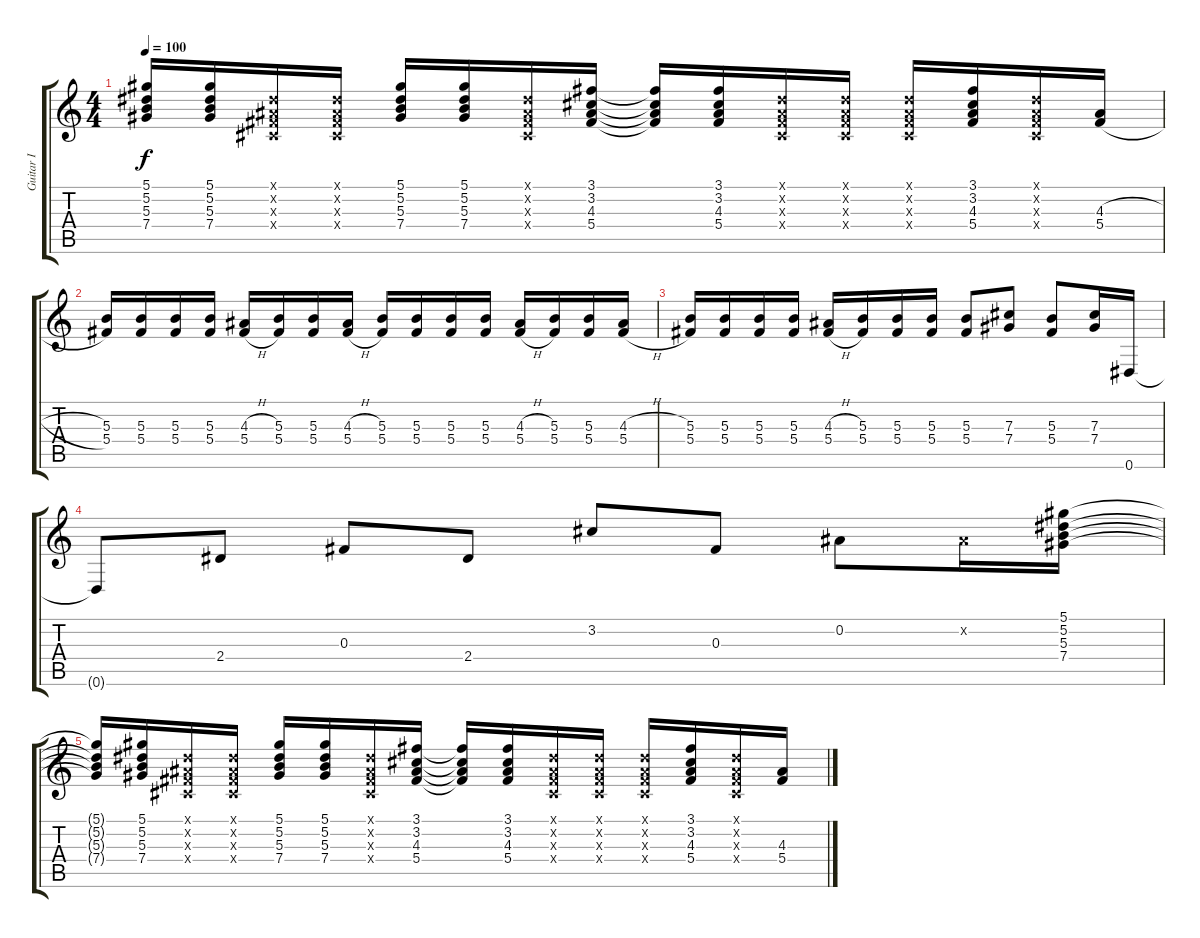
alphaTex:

\track ("Guitar I" "Guitar I") {instrument distortionguitar}
\staff {score tabs}
\tuning (Eb4 Bb3 Gb3 Db3 Ab2 Eb2) {hide}
\ts (4 4)
\tempo 100
\clef g2
\ks c
(5.1{t} 5.2{t} 5.3{t} 7.4{t}).16{dy f} (5.1 5.2 5.3 7.4).16 (0.1{x} 0.2{x} 0.3{x} 0.4{x}).16 (0.1{x} 0.2{x} 0.3{x} 0.4{x}).16 (5.1 5.2 5.3 7.4).16 (5.1 5.2 5.3 7.4).16 (0.1{x} 0.2{x} 0.3{x} 0.4{x}).16 (3.1 3.2 4.3 5.4).16 (3.1{t} 3.2{t} 4.3{t} 5.4{t}).16 (3.1 3.2 4.3 5.4).16 (0.1{x} 0.2{x} 0.3{x} 0.4{x}).16 (0.1{x} 0.2{x} 0.3{x} 0.4{x}).16 (0.1{x} 0.2{x} 0.3{x} 0.4{x}).16 (3.1 3.2 4.3 5.4).16 (0.1{x} 0.2{x} 0.3{x} 0.4{x}).16 (4.3{h} 5.4{h}).16 |
(5.3 5.4).16 (5.3 5.4).16 (5.3 5.4).16 (5.3 5.4).16 (4.3{h} 5.4{h}).16 (5.3 5.4).16 (5.3 5.4).16 (4.3{h} 5.4{h}).16 (5.3 5.4).16 (5.3 5.4).16 (5.3 5.4).16 (5.3 5.4).16 (4.3{h} 5.4{h}).16 (5.3 5.4).16 (5.3 5.4).16 (4.3{h} 5.4{h}).16 |
(5.3 5.4).16 (5.3 5.4).16 (5.3 5.4).16 (5.3 5.4).16 (4.3{h} 5.4{h}).16 (5.3 5.4).16 (5.3 5.4).16 (5.3 5.4).16 (5.3 5.4).8 (7.3 7.4).8 (5.3 5.4).8 (7.3 7.4).16 0.6.16 |
0.6{t}.8 2.4.8 0.3.8 2.4.8 3.2.8 0.3.8 0.2.8 0.2{x}.16 (5.1 5.2 5.3 7.4).16 |
(5.1{t} 5.2{t} 5.3{t} 7.4{t}).16 (5.1 5.2 5.3 7.4).16 (0.1{x} 0.2{x} 0.3{x} 0.4{x}).16 (0.1{x} 0.2{x} 0.3{x} 0.4{x}).16 (5.1 5.2 5.3 7.4).16 (5.1 5.2 5.3 7.4).16 (0.1{x} 0.2{x} 0.3{x} 0.4{x}).16 (3.1 3.2 4.3 5.4).16 (3.1{t} 3.2{t} 4.3{t} 5.4{t}).16 (3.1 3.2 4.3 5.4).16 (0.1{x} 0.2{x} 0.3{x} 0.4{x}).16 (0.1{x} 0.2{x} 0.3{x} 0.4{x}).16 (0.1{x} 0.2{x} 0.3{x} 0.4{x}).16 (3.1 3.2 4.3 5.4).16 (0.1{x} 0.2{x} 0.3{x} 0.4{x}).16 (4.3 5.4).16
